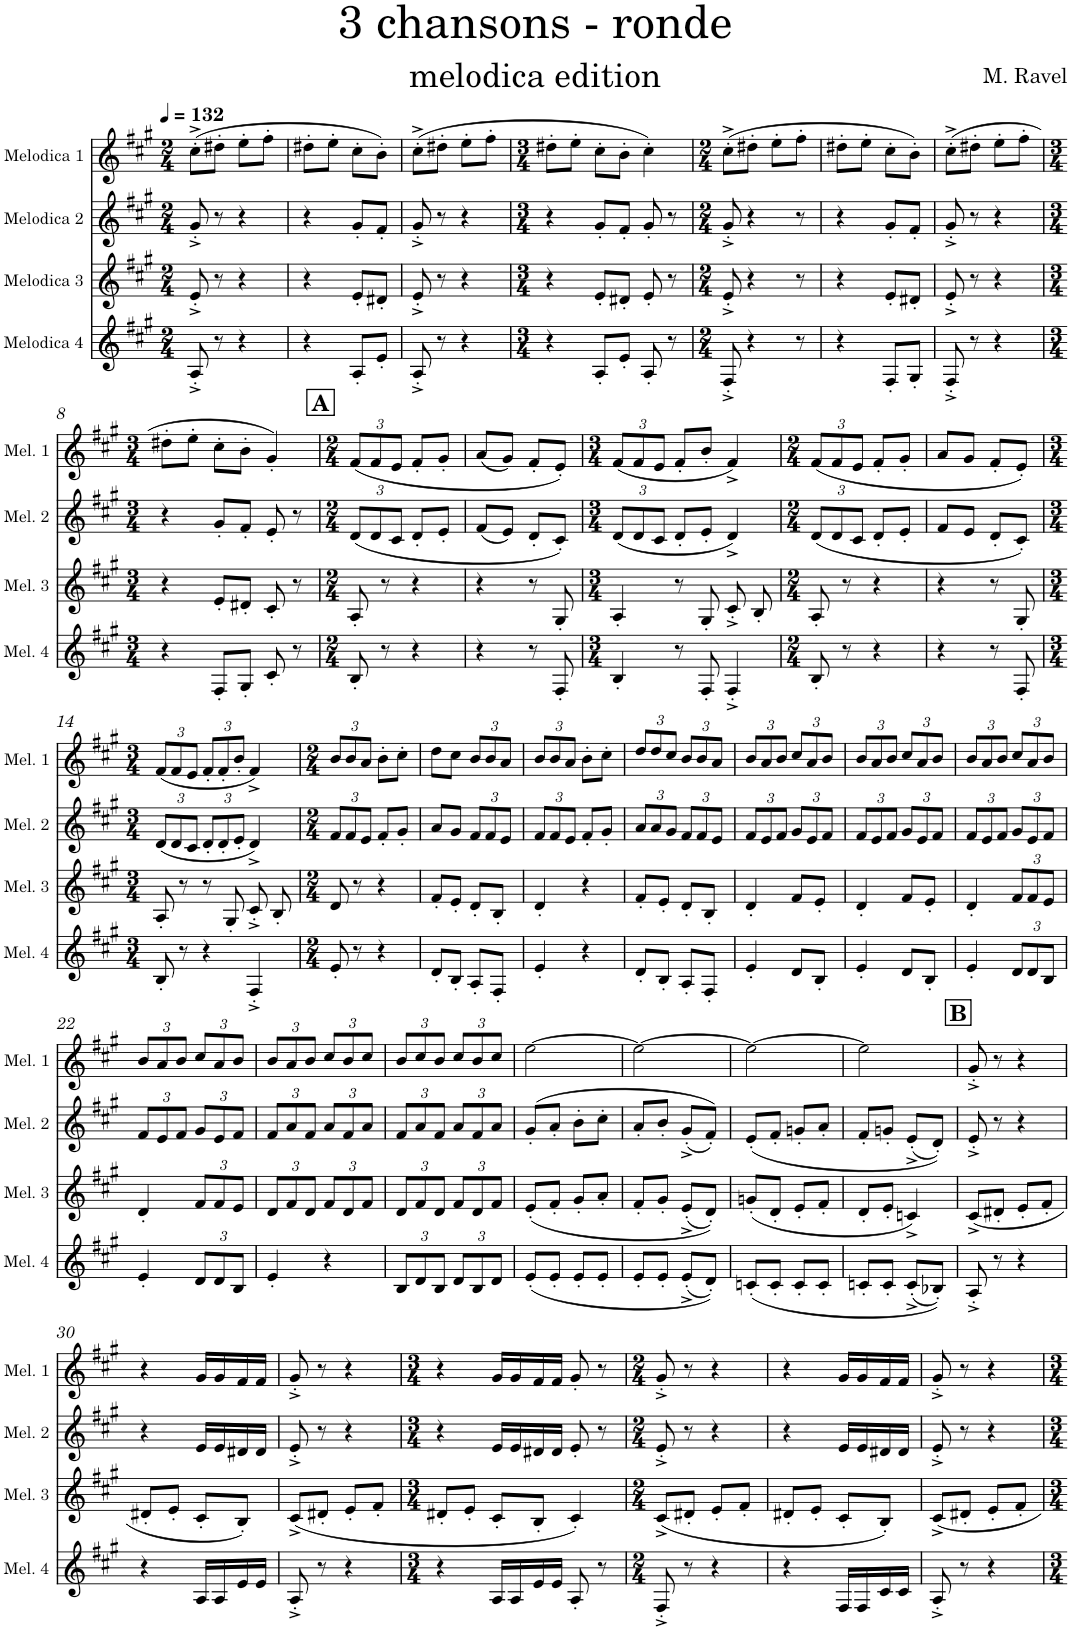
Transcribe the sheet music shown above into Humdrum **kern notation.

**kern	**kern	**kern	**kern
*part4	*part3	*part2	*part1
*staff4	*staff3	*staff2	*staff1
*I"Melodica 4	*I"Melodica 3	*I"Melodica 2	*I"Melodica 1
*I'Mel. 4	*I'Mel. 3	*I'Mel. 2	*I'Mel. 1
*clefG2	*clefG2	*clefG2	*clefG2
*k[f#c#g#]	*k[f#c#g#]	*k[f#c#g#]	*k[f#c#g#]
*M2/4	*M2/4	*M2/4	*M2/4
*MM132	*MM132	*MM132	*MM132
=1	=1	=1	=1
8A'^/	8e'^/	8g#'^/	(8cc#'^\L
8r	8r	8r	8dd#X'\J
4r	4r	4r	8ee'\L
.	.	.	8ff#'\J
=2	=2	=2	=2
4r	4r	4r	8dd#X'\L
.	.	.	8ee'\J
8A'/L	8e'/L	8g#'/L	8cc#'\L
8e'/J	8d#X'/J	8f#'/J	8b'\J)
=3	=3	=3	=3
8A'^/	8e'^/	8g#'^/	(8cc#'^\L
8r	8r	8r	8dd#X'\J
4r	4r	4r	8ee'\L
.	.	.	8ff#'\J
=4	=4	=4	=4
*M3/4	*M3/4	*M3/4	*M3/4
4r	4r	4r	8dd#X'\L
.	.	.	8ee'\J
8A'/L	8e'/L	8g#'/L	8cc#'\L
8e'/J	8d#X'/J	8f#'/J	8b'\J
8A'/	8e'/	8g#'/	4cc#'\)
8r	8r	8r	.
=5	=5	=5	=5
*M2/4	*M2/4	*M2/4	*M2/4
8F#'^/	8e'^/	8g#'^/	(8cc#'^\L
4r	4r	4r	8dd#X'\J
.	.	.	8ee'\L
8r	8r	8r	8ff#'\J
=6	=6	=6	=6
4r	4r	4r	8dd#X'\L
.	.	.	8ee'\J
8F#'/L	8e'/L	8g#'/L	8cc#'\L
8G#'/J	8d#X'/J	8f#'/J	8b'\J)
=7	=7	=7	=7
8F#'^/	8e'^/	8g#'^/	(8cc#'^\L
8r	8r	8r	8dd#X'\J
4r	4r	4r	8ee'\L
.	.	.	8ff#'\J
!!LO:LB:g=z
=8	=8	=8	=8
*M3/4	*M3/4	*M3/4	*M3/4
4r	4r	4r	8dd#X'\L
.	.	.	8ee'\J
8F#'/L	8e'/L	8g#'/L	8cc#'\L
8G#'/J	8d#X'/J	8f#'/J	8b'\J
8c#'/	8c#'/	8e'/	4g#'/)
8r	8r	8r	.
!!LO:REH:place=s1:a:B:cj:fs=14:t=A
=9	=9	=9	=9
*M2/4	*M2/4	*M2/4	*M2/4
*	*	*Xbrackettup	*Xbrackettup
8B'/	8A'/	(12d/L	(12f#/L
.	.	12d/	12f#/
8r	8r	.	.
.	.	12c#/J	12e/J
4r	4r	8d'/L	8f#'/L
.	.	8e'/J	8g#'/J
=10	=10	=10	=10
4r	4r	(8f#/L	(8a/L
.	.	8e/J)	8g#/J)
8r	8r	8d'/L	8f#'/L
8F#'/	8G#'/	8c#'/J)	8e'/J)
=11	=11	=11	=11
*M3/4	*M3/4	*M3/4	*M3/4
4B'/	4A'/	(12d/L	(12f#/L
.	.	12d/	12f#/
.	.	12c#/J	12e/J
8r	8r	8d'/L	8f#'/L
8F#'/	8G#'/	8e'/J	8b'/J
4F#'^/	8c#'^/	4d^/)	4f#^/)
.	8B'/	.	.
=12	=12	=12	=12
*M2/4	*M2/4	*M2/4	*M2/4
8B'/	8A'/	(12d/L	(12f#/L
.	.	12d/	12f#/
8r	8r	.	.
.	.	12c#/J	12e/J
4r	4r	8d'/L	8f#'/L
.	.	8e'/J	8g#'/J
=13	=13	=13	=13
4r	4r	8f#/L	8a/L
.	.	8e/J	8g#/J
8r	8r	8d'/L	8f#'/L
8F#'/	8G#'/	8c#'/J)	8e'/J)
!!LO:LB:g=z
=14	=14	=14	=14
*M3/4	*M3/4	*M3/4	*M3/4
8B'/	8A'/	(12d/L	(12f#/L
.	.	12d/	12f#/
8r	8r	.	.
.	.	12c#/J	12e/J
4r	8r	12d'/L	12f#'/L
.	.	12d'/	12f#'/
.	8G#'/	.	.
.	.	12e'/J	12b'/J
4F#'^/	8c#'^/	4d^/)	4f#^/)
.	8B'/	.	.
=15	=15	=15	=15
*M2/4	*M2/4	*M2/4	*M2/4
8e'/	8d/	12f#/L	12b/L
.	.	12f#/	12b/
8r	8r	.	.
.	.	12e/J	12a/J
4r	4r	8f#'/L	8b'\L
.	.	8g#'/J	8cc#'\J
=16	=16	=16	=16
8d'/L	8f#'/L	8a/L	8dd\L
8B'/J	8e'/J	8g#/J	8cc#\J
8A'/L	8d'/L	12f#/L	12b/L
.	.	12f#/	12b/
8F#'/J	8B'/J	.	.
.	.	12e/J	12a/J
=17	=17	=17	=17
4e'/	4d'/	12f#/L	12b/L
.	.	12f#/	12b/
.	.	12e/J	12a/J
4r	4r	8f#'/L	8b'\L
.	.	8g#'/J	8cc#'\J
=18	=18	=18	=18
8d'/L	8f#'/L	12a/L	12dd/L
.	.	12a/	12dd/
8B'/J	8e'/J	.	.
.	.	12g#/J	12cc#/J
8A'/L	8d'/L	12f#/L	12b/L
.	.	12f#/	12b/
8F#'/J	8B'/J	.	.
.	.	12e/J	12a/J
=19	=19	=19	=19
4e'/	4d'/	12f#/L	12b/L
.	.	12e/	12a/
.	.	12f#/J	12b/J
8d/L	8f#/L	12g#/L	12cc#/L
.	.	12e/	12a/
8B'/J	8e'/J	.	.
.	.	12f#/J	12b/J
=20	=20	=20	=20
4e'/	4d'/	12f#/L	12b/L
.	.	12e/	12a/
.	.	12f#/J	12b/J
8d/L	8f#/L	12g#/L	12cc#/L
.	.	12e/	12a/
8B'/J	8e'/J	.	.
.	.	12f#/J	12b/J
=21	=21	=21	=21
4e'/	4d'/	12f#/L	12b/L
.	.	12e/	12a/
.	.	12f#/J	12b/J
*Xbrackettup	*Xbrackettup	*	*
12d/L	12f#/L	12g#/L	12cc#/L
12d/	12f#/	12e/	12a/
12B/J	12e/J	12f#/J	12b/J
!!LO:LB:g=z
=22	=22	=22	=22
4e'/	4d'/	12f#/L	12b/L
.	.	12e/	12a/
.	.	12f#/J	12b/J
12d/L	12f#/L	12g#/L	12cc#/L
12d/	12f#/	12e/	12a/
12B/J	12e/J	12f#/J	12b/J
=23	=23	=23	=23
4e'/	12d/L	12f#/L	12b/L
.	12f#/	12a/	12a/
.	12d/J	12f#/J	12b/J
4r	12f#/L	12a/L	12cc#/L
.	12d/	12f#/	12b/
.	12f#/J	12a/J	12cc#/J
=24	=24	=24	=24
12B/L	12d/L	12f#/L	12b/L
12d/	12f#/	12a/	12cc#/
12B/J	12d/J	12f#/J	12b/J
12d/L	12f#/L	12a/L	12cc#/L
12B/	12d/	12f#/	12b/
12d/J	12f#/J	12a/J	12cc#/J
=25	=25	=25	=25
(8e'/L	(8e'/L	(8g#'/L	[2ee\
8e'/J	8f#'/J	8a'/J	.
8e'/L	8g#'/L	8b'\L	.
8e'/J	8a'/J	8cc#'\J	.
=26	=26	=26	=26
8e'/L	8f#'/L	8a'/L	2ee\_
8e'/J	8g#'/J	8b'/J	.
(8e'^/L	(8e'^/L	(8g#'^/L	.
8d'/J))	8d'/J))	8f#'/J))	.
=27	=27	=27	=27
(8cn'/L	(8gn'/L	(8e'/L	2ee\_
8c'/J	8d'/J	8f#'/J	.
8c'/L	8e'/L	8gn'/L	.
8c'/J	8f#'/J	8a'/J	.
=28	=28	=28	=28
8cn'/L	8d'/L	8f#'/L	2ee\]
8c'/J	8e'/J	8gn'/J	.
(8c'^/L	4cn^/)	(8e'^/L	.
8B-X'/J))	.	8d'/J))	.
!!LO:REH:place=s1:a:B:cj:fs=14:t=B
=29	=29	=29	=29
8A'^/	(8c#^/L	8e'^/	8g#'^/
8r	8d#X'/J	8r	8r
4r	8e'/L	4r	4r
.	8f#'/J	.	.
!!LO:LB:g=z
=30	=30	=30	=30
4r	8d#X'/L	4r	4r
.	8e'/J	.	.
16A/LL	8c#'/L	16e/LL	16g#/LL
16A/	.	16e/	16g#/
16e/	8B'/J)	16d#X/	16f#/
16e/JJ	.	16d#/JJ	16f#/JJ
=31	=31	=31	=31
8A'^/	(8c#^/L	8e'^/	8g#'^/
8r	8d#X'/J	8r	8r
4r	8e'/L	4r	4r
.	8f#'/J	.	.
=32	=32	=32	=32
*M3/4	*M3/4	*M3/4	*M3/4
4r	8d#X'/L	4r	4r
.	8e'/J	.	.
16A/LL	8c#'/L	16e/LL	16g#/LL
16A/	.	16e/	16g#/
16e/	8B'/J	16d#X/	16f#/
16e/JJ	.	16d#/JJ	16f#/JJ
8A'/	4c#'/)	8e'/	8g#'/
8r	.	8r	8r
=33	=33	=33	=33
*M2/4	*M2/4	*M2/4	*M2/4
8F#'^/	(8c#^/L	8e'^/	8g#'^/
8r	8d#X'/J	8r	8r
4r	8e'/L	4r	4r
.	8f#'/J	.	.
=34	=34	=34	=34
4r	8d#X'/L	4r	4r
.	8e'/J	.	.
16F#/LL	8c#'/L	16e/LL	16g#/LL
16F#/	.	16e/	16g#/
16c#/	8B'/J)	16d#X/	16f#/
16c#/JJ	.	16d#/JJ	16f#/JJ
=35	=35	=35	=35
8A'^/	8c#^/L	8e'^/	8g#'^/
8r	8d#X'/J	8r	8r
4r	8e'/L	4r	4r
.	8f#'/J	.	.
=	=	=	=
*-	*-	*-	*-
